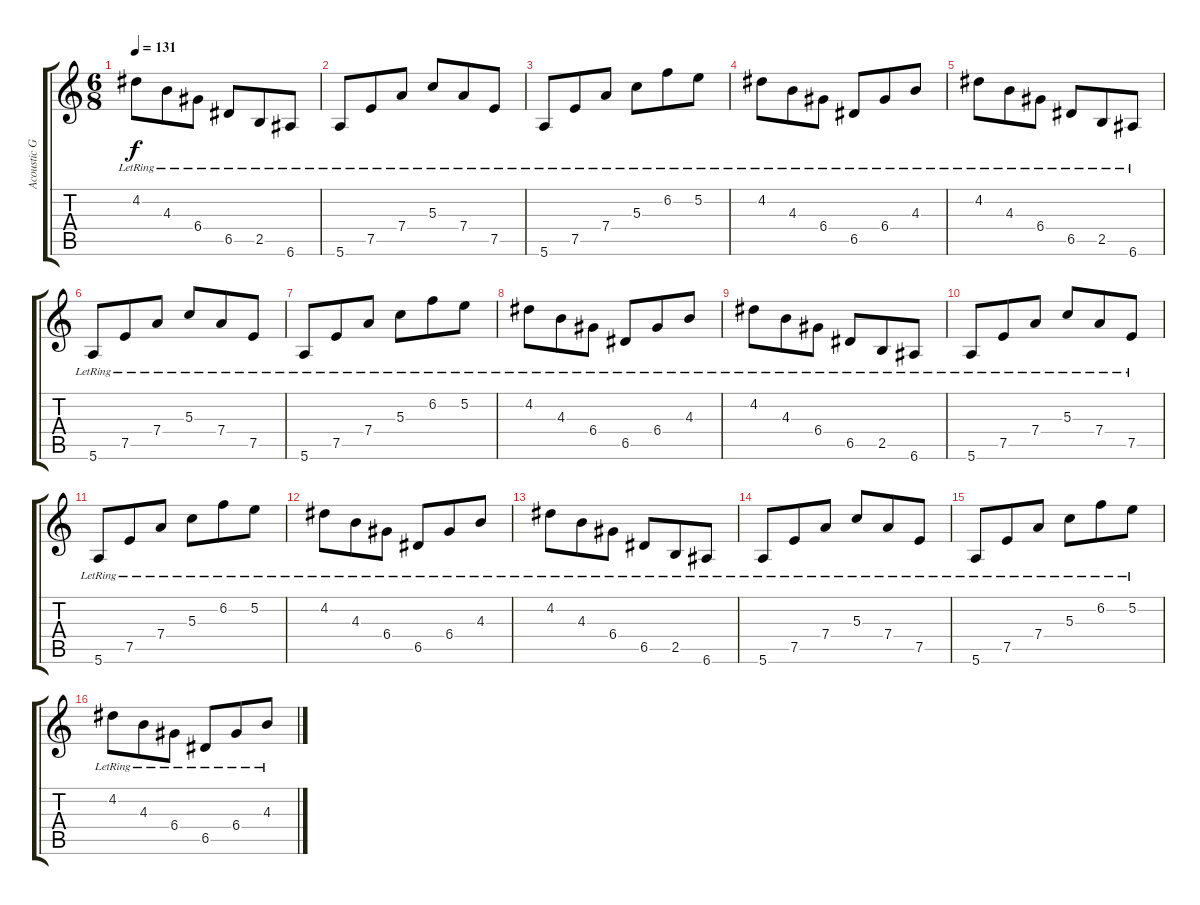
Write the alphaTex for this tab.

\track ("Acoustic Guitar I" "Acoustic G") {instrument acousticguitarsteel}
\staff {score tabs}
\tuning (E4 B3 G3 D3 A2 E2) {hide}
\ts (6 8)
\tempo 131
\clef g2
\ks c
4.2{lr}.8{dy f} 4.3{lr}.8 6.4{lr}.8 6.5{lr}.8 2.5{lr}.8 6.6{lr}.8 |
5.6{lr}.8 7.5{lr}.8 7.4{lr}.8 5.3{lr}.8 7.4{lr}.8 7.5{lr}.8 |
5.6{lr}.8 7.5{lr}.8 7.4{lr}.8 5.3{lr}.8 6.2{lr}.8 5.2{lr}.8 |
4.2{lr}.8 4.3{lr}.8 6.4{lr}.8 6.5{lr}.8 6.4{lr}.8 4.3{lr}.8 |
4.2{lr}.8 4.3{lr}.8 6.4{lr}.8 6.5{lr}.8 2.5{lr}.8 6.6{lr}.8 |
5.6{lr}.8 7.5{lr}.8 7.4{lr}.8 5.3{lr}.8 7.4{lr}.8 7.5{lr}.8 |
5.6{lr}.8 7.5{lr}.8 7.4{lr}.8 5.3{lr}.8 6.2{lr}.8 5.2{lr}.8 |
4.2{lr}.8 4.3{lr}.8 6.4{lr}.8 6.5{lr}.8 6.4{lr}.8 4.3{lr}.8 |
4.2{lr}.8 4.3{lr}.8 6.4{lr}.8 6.5{lr}.8 2.5{lr}.8 6.6{lr}.8 |
5.6{lr}.8 7.5{lr}.8 7.4{lr}.8 5.3{lr}.8 7.4{lr}.8 7.5{lr}.8 |
5.6{lr}.8 7.5{lr}.8 7.4{lr}.8 5.3{lr}.8 6.2{lr}.8 5.2{lr}.8 |
4.2{lr}.8 4.3{lr}.8 6.4{lr}.8 6.5{lr}.8 6.4{lr}.8 4.3{lr}.8 |
4.2{lr}.8 4.3{lr}.8 6.4{lr}.8 6.5{lr}.8 2.5{lr}.8 6.6{lr}.8 |
5.6{lr}.8 7.5{lr}.8 7.4{lr}.8 5.3{lr}.8 7.4{lr}.8 7.5{lr}.8 |
5.6{lr}.8 7.5{lr}.8 7.4{lr}.8 5.3{lr}.8 6.2{lr}.8 5.2{lr}.8 |
4.2{lr}.8 4.3{lr}.8 6.4{lr}.8 6.5{lr}.8 6.4{lr}.8 4.3{lr}.8
